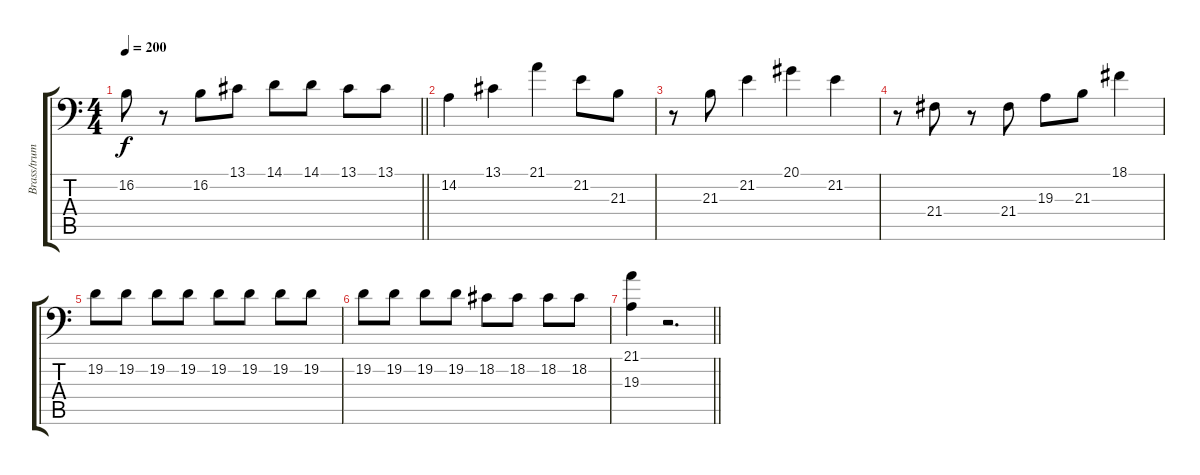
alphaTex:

\track ("Brass/trumpet" "Brass/trum") {instrument brasssection}
\staff {score tabs}
\tuning (C3 G2 D2 A1 E1 B0) {hide}
\ts (4 4)
\tempo 200
\clef f4
\barLineRight lightlight
\ks c
16.2.8{dy f} r.8 16.2.8 13.1.8 14.1.8 14.1.8 13.1.8 13.1.8 |
14.2.4 13.1.4 21.1.4 21.2.8 21.3.8 |
r.8 21.3.8 21.2.4 20.1.4 21.2.4 |
r.8 21.4.8 r.8 21.4.8 19.3.8 21.3.8 18.1.4 |
19.2.8 19.2.8 19.2.8 19.2.8 19.2.8 19.2.8 19.2.8 19.2.8 |
19.2.8 19.2.8 19.2.8 19.2.8 18.2.8 18.2.8 18.2.8 18.2.8 |
\barLineRight lightlight
(21.1 19.3).4 r.2{d}
